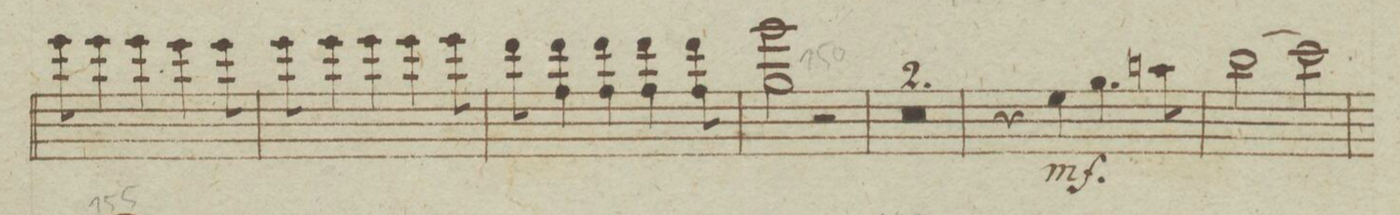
**kern	**dynam
*I"Violino Primo.	*
*clefG2	*
*k[b-e-a-]	*
*met(c)	*
*M4/4	*
8eee-\	.
4eee-\	.
4eee-\	.
4eee-\	.
8eee-\	.
=144	=144
8eee-\	.
4eee-\	.
4eee-\	.
4eee-\	.
8eee-\	.
=145	=145
8ddd\	.
4ff\ 4ddd	.
4ff\ 4ddd	.
4ff\ 4ddd	.
8ff\ 8ddd	.
=146	=146
2gg\ 2eee-	.
2r	.
=147	=147
0r	.
=148	=148
=149	=149
4r	.
4ee-\	mf.
4.gg\	.
8aan\	.
=150	=150
(2bb-\	.
2ccc\)	.
=151	=151
*-	*-
